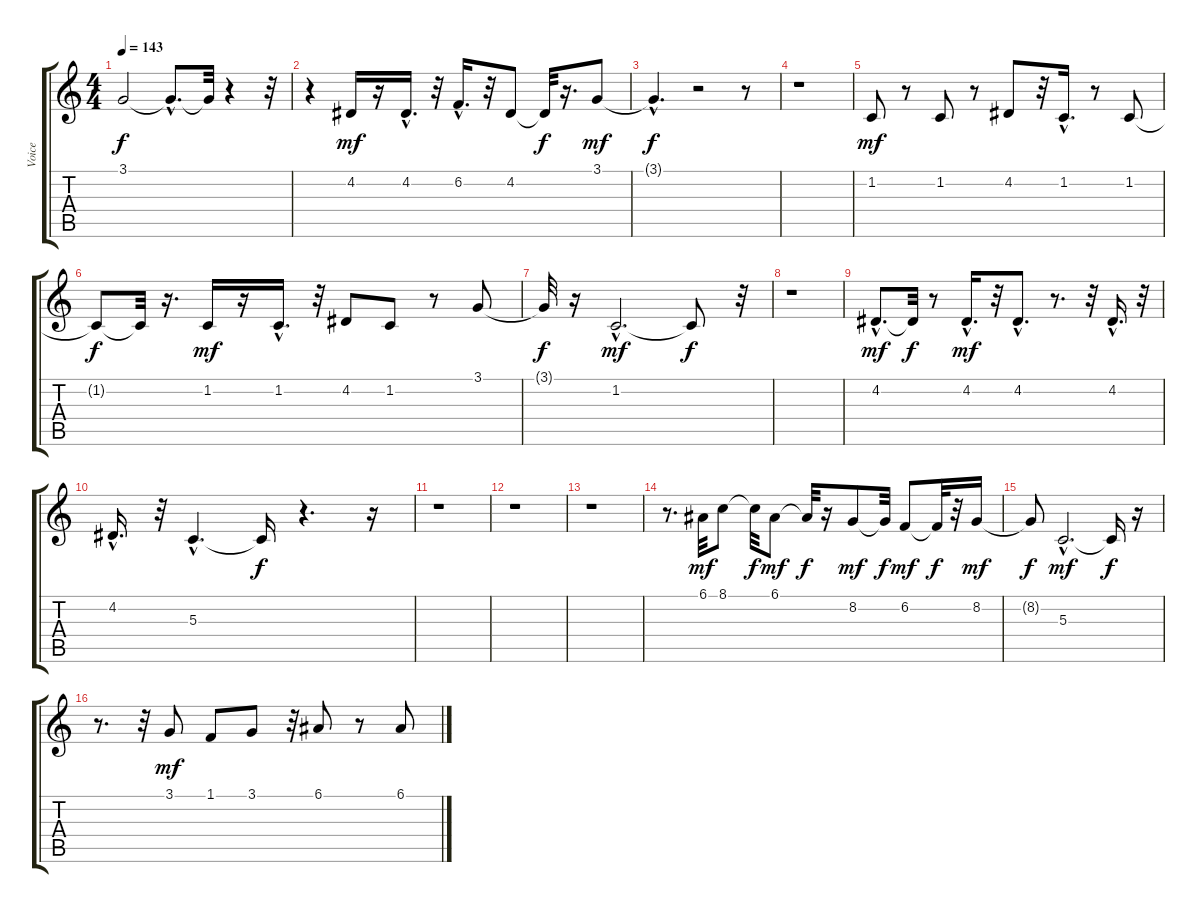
\track ("Voice" "Voice") {instrument tenorsax}
\staff {score tabs}
\tuning (E4 B3 G3 D3 A2 E2) {hide}
\ts (4 4)
\tempo 143
\clef g2
\ks c
3.1{t}.2{dy f} 3.1{hac t}.8{d} 3.1{t}.32 r.4 r.32 |
r.4 4.2.16{dy mf} r.16 4.2{hac}.16{d} r.32 6.2{hac}.16{d} r.32 4.2.8 4.2{t}.32{dy f} r.16{d} 3.1.8{dy mf} |
3.1{hac t}.4{d dy f} r.2 r.8 |
r.1 |
1.2.8{dy mf} r.8 1.2.8 r.8 4.2.8 r.32 1.2{hac}.16{d} r.8 1.2.8 |
1.2{t}.8{dy f} 1.2{t}.32 r.16{d} 1.2.16{dy mf} r.16 1.2{hac}.16{d} r.32 4.2.8 1.2.8 r.8 3.1.8 |
3.1{t}.32{dy f} r.16 1.2{hac}.2{d dy mf} 1.2{t}.8{dy f} r.32 |
r.1 |
4.2{hac}.8{d dy mf} 4.2{t}.32{dy f} r.8 4.2{hac}.16{d dy mf} r.32 4.2{hac}.8{d} r.8{d} r.32 4.2{hac}.16{d} r.32 |
4.2{hac}.16{d} r.32 5.3{hac}.4{d} 5.3{t}.16{dy f} r.4{d} r.16 |
r.1 |
r.1 |
r.1 |
r.8{d} 6.1.32{dy mf} 8.1.8 8.1{t}.32{dy f} 6.1.8{dy mf} 6.1{t}.32{dy f} r.16 8.2.8{dy mf} 8.2{t}.32{dy f} 6.2.8{dy mf} 6.2{t}.32{dy f} r.32 8.2.16{dy mf} |
8.2{t}.8{dy f} 5.3{hac}.2{d dy mf} 5.3{t}.16{dy f} r.16 |
r.8{d} r.32 3.1.8{dy mf} 1.1.8 3.1.8 r.32 6.1.8 r.8 6.1.8
